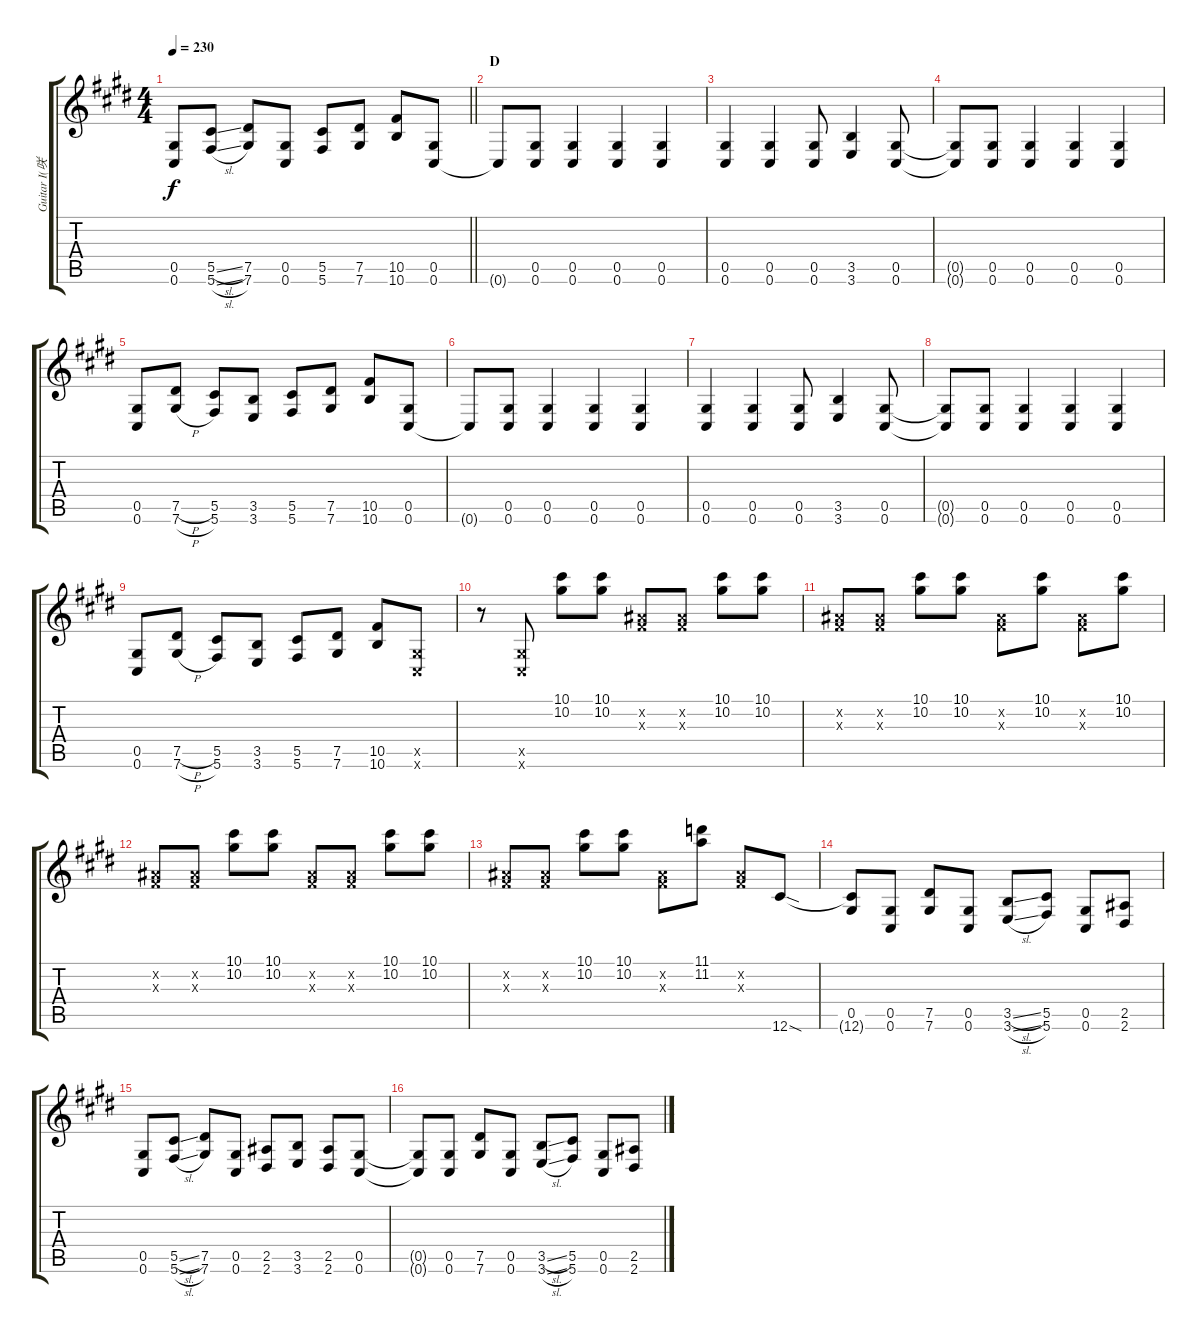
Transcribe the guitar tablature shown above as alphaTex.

\track ("Guitar I(咲人)" "Guitar I(咲") {instrument overdrivenguitar}
\staff {score tabs}
\tuning (Eb4 Bb3 Gb3 Db3 Ab2 Db2) {hide}
\ts (4 4)
\tempo 230
\clef g2
\barLineRight lightlight
\ks e
(0.5 0.6).8{dy f} (5.5{sl} 5.6{sl}).8 (7.5 7.6).8 (0.5 0.6).8 (5.5 5.6).8 (7.5 7.6).8 (10.5 10.6).8 (0.5 0.6).8 |
\section ("" "D")
0.6{t}.8 (0.5 0.6).8 (0.5 0.6).4 (0.5 0.6).4 (0.5 0.6).4 |
(0.5 0.6).4 (0.5 0.6).4 (0.5 0.6).8 (3.5 3.6).4 (0.5 0.6).8 |
(0.5{t} 0.6{t}).8 (0.5 0.6).8 (0.5 0.6).4 (0.5 0.6).4 (0.5 0.6).4 |
(0.5 0.6).8 (7.5{h} 7.6{h}).8 (5.5 5.6).8 (3.5 3.6).8 (5.5 5.6).8 (7.5 7.6).8 (10.5 10.6).8 (0.5 0.6).8 |
0.6{t}.8 (0.5 0.6).8 (0.5 0.6).4 (0.5 0.6).4 (0.5 0.6).4 |
(0.5 0.6).4 (0.5 0.6).4 (0.5 0.6).8 (3.5 3.6).4 (0.5 0.6).8 |
(0.5{t} 0.6{t}).8 (0.5 0.6).8 (0.5 0.6).4 (0.5 0.6).4 (0.5 0.6).4 |
(0.5 0.6).8 (7.5{h} 7.6{h}).8 (5.5 5.6).8 (3.5 3.6).8 (5.5 5.6).8 (7.5 7.6).8 (10.5 10.6).8 (0.5{x} 0.6{x}).8 |
r.8 (0.5{x} 0.6{x}).8 (10.1 10.2).8 (10.1 10.2).8 (0.2{x} 0.3{x}).8 (0.2{x} 0.3{x}).8 (10.1 10.2).8 (10.1 10.2).8 |
(0.2{x} 0.3{x}).8 (0.2{x} 0.3{x}).8 (10.1 10.2).8 (10.1 10.2).8 (0.2{x} 0.3{x}).8 (10.1 10.2).8 (0.2{x} 0.3{x}).8 (10.1 10.2).8 |
(0.2{x} 0.3{x}).8 (0.2{x} 0.3{x}).8 (10.1 10.2).8 (10.1 10.2).8 (0.2{x} 0.3{x}).8 (0.2{x} 0.3{x}).8 (10.1 10.2).8 (10.1 10.2).8 |
(0.2{x} 0.3{x}).8 (0.2{x} 0.3{x}).8 (10.1 10.2).8 (10.1 10.2).8 (0.2{x} 0.3{x}).8 (11.1 11.2).8 (0.2{x} 0.3{x}).8 12.6{sod}.8 |
(0.5 12.6{t}).8 (0.5 0.6).8 (7.5 7.6).8 (0.5 0.6).8 (3.5{sl} 3.6{sl}).8 (5.5 5.6).8 (0.5 0.6).8 (2.5 2.6).8 |
(0.5 0.6).8 (5.5{sl} 5.6{sl}).8 (7.5 7.6).8 (0.5 0.6).8 (2.5 2.6).8 (3.5 3.6).8 (2.5 2.6).8 (0.5 0.6).8 |
(0.5{t} 0.6{t}).8 (0.5 0.6).8 (7.5 7.6).8 (0.5 0.6).8 (3.5{sl} 3.6{sl}).8 (5.5 5.6).8 (0.5 0.6).8 (2.5 2.6).8
